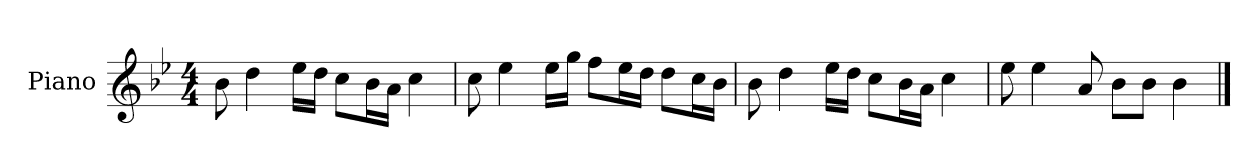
**kern
*part1
*staff1
*I"Piano
*I'P-no
*clefG2
*k[b-e-]
*M4/4
*MM90
=1
8b-\
4dd\
16ee-\LL
16dd\JJ
8cc\L
16b-\L
16a\JJ
4cc\
=2
8cc\
4ee-\
16ee-\LL
16gg\JJ
8ff\L
16ee-\L
16dd\JJ
8dd\L
16cc\L
16b-\JJ
=3
8b-\
4dd\
16ee-\LL
16dd\JJ
8cc\L
16b-\L
16a\JJ
4cc\
=4
8ee-\
4ee-\
8a/
8b-\L
8b-\J
4b-\
==
*-
